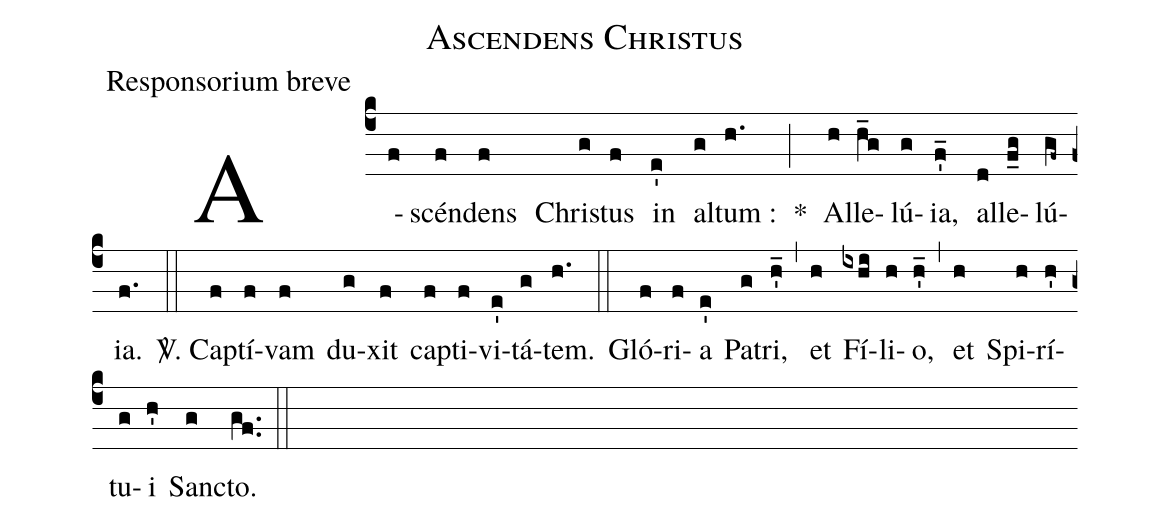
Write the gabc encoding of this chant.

name:Ascendens Christus;
office-part:Responsorium breve;
%%
(c4) A(f)scén(f)dens(f) Chri(g)stus(f) in(e') al(g)tum :(h.) *(;) Al(h)le(h_g)lú(g){ia},(f'_) al(d)le(f_g)lú(gf~){ia}.(f.) (::)
<sp>V/</sp>. Ca(f)ptí(f)vam(f) du(g)xit(f) ca(f)pti(f)vi(e')tá(g)tem.(h.) (::) Gló(f)ri(f)a(e') Pa(g)tri,(h'_) (,) et(h) Fí(ixhi)li(h)o,(h'_) (,) et(h) Spi(h)rí(h')tu(g)i(h') San(g)cto.(gf..) (::)
